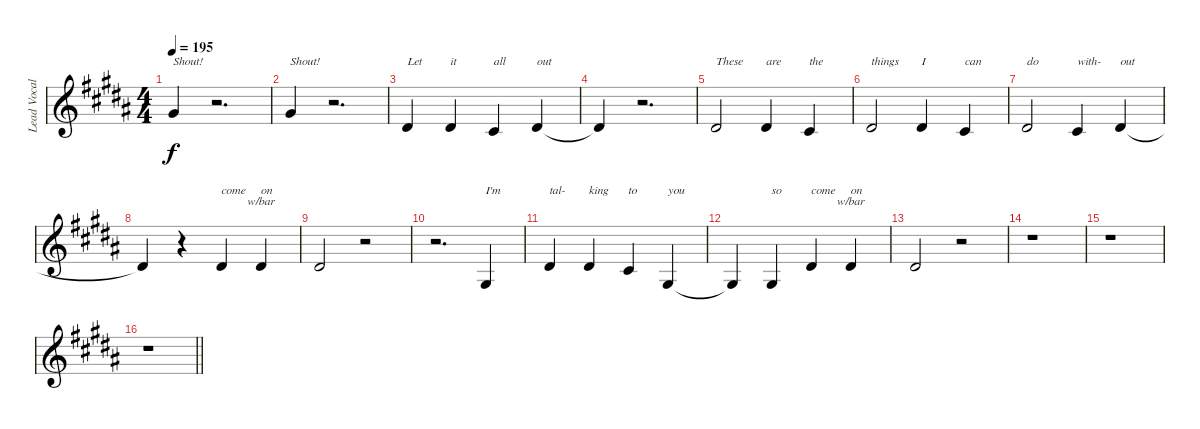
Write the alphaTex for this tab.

\track ("Lead Vocals" "Lead Vocal") {instrument lead6voice}
\staff {score}
\tuning (Eb4 Bb3 Gb3 Db3 Ab2 Db2) {hide}
\ts (4 4)
\tempo 195
\clef g2
\ks b
5.1.4{txt "Shout!" dy f} r.2{d} |
5.1.4{txt "Shout!"} r.2{d} |
5.2.4{txt "Let"} 5.2.4{txt "it"} 3.2.4{txt "all"} 5.2.4{txt "out"} |
5.2{t}.4 r.2{d} |
5.2.2{txt "These"} 5.2.4{txt "are"} 3.2.4{txt "the"} |
5.2.2{txt "things"} 5.2.4{txt "I"} 3.2.4{txt "can"} |
3.2{be (custom 0 4 25 4 35 0 60 0)}.2{txt "do"} 3.2.4{txt "with-"} 5.2.4{txt "out"} |
5.2{t}.4 r.4 5.2.4{txt "come"} 5.2.4{tbe (custom default 0 0 15 0 25 -14 60 -14) txt "on"} |
5.2{t}.2 r.2 |
r.2{d} 2.3.4{txt "I'm"} |
5.2.4{txt "tal-"} 5.2.4{txt "king"} 3.2.4{txt "to"} 2.3.4{txt "you"} |
2.3{t}.4 2.3.4{txt "so"} 5.2.4{txt "come"} 5.2.4{tbe (custom default 0 0 15 0 25 -14 60 -14) txt "on"} |
5.2{t}.2 r.2 |
r.1 |
r.1 |
\barLineRight lightlight
r.1
